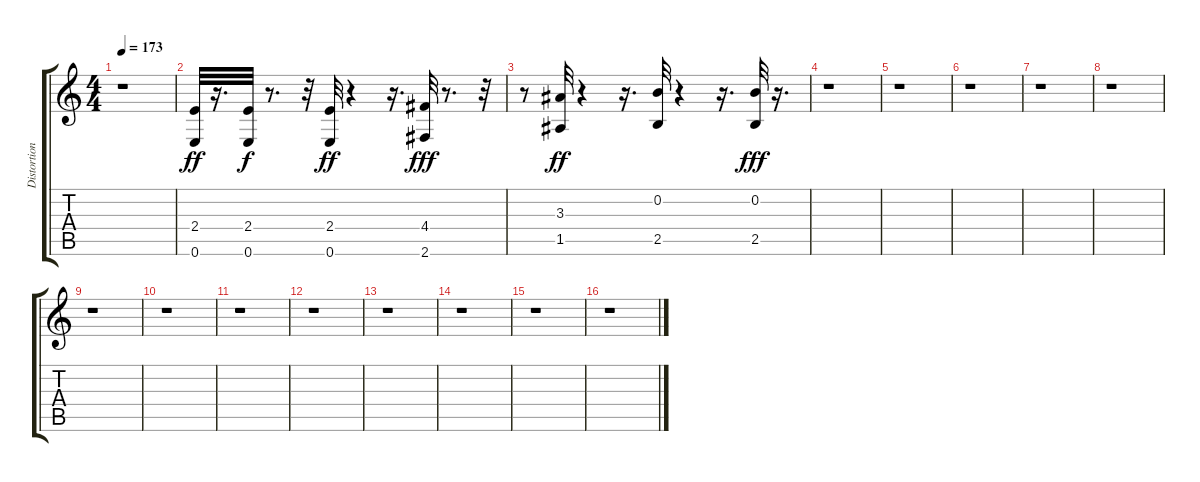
\track ("Distortion" "Distortion") {instrument distortionguitar}
\staff {score tabs}
\tuning (E4 B3 G3 D3 A2 E2) {hide}
\ts (4 4)
\tempo 173
\clef g2
\ks c
r.1{dy ff} |
(2.4 0.6).32 r.16{d} (2.4 0.6).32{dy f} r.8{d} r.32 (2.4 0.6).32{dy ff} r.4 r.16{d} (4.4 2.6).32{dy fff} r.8{d} r.32 |
r.8 (3.3 1.5).32{dy ff} r.4 r.16{d} (0.2 2.5).32 r.4 r.16{d} (0.2 2.5).32{dy fff} r.16{d} |
r.1 |
r.1 |
r.1 |
r.1 |
r.1 |
r.1 |
r.1 |
r.1 |
r.1 |
r.1 |
r.1 |
r.1 |
r.1
